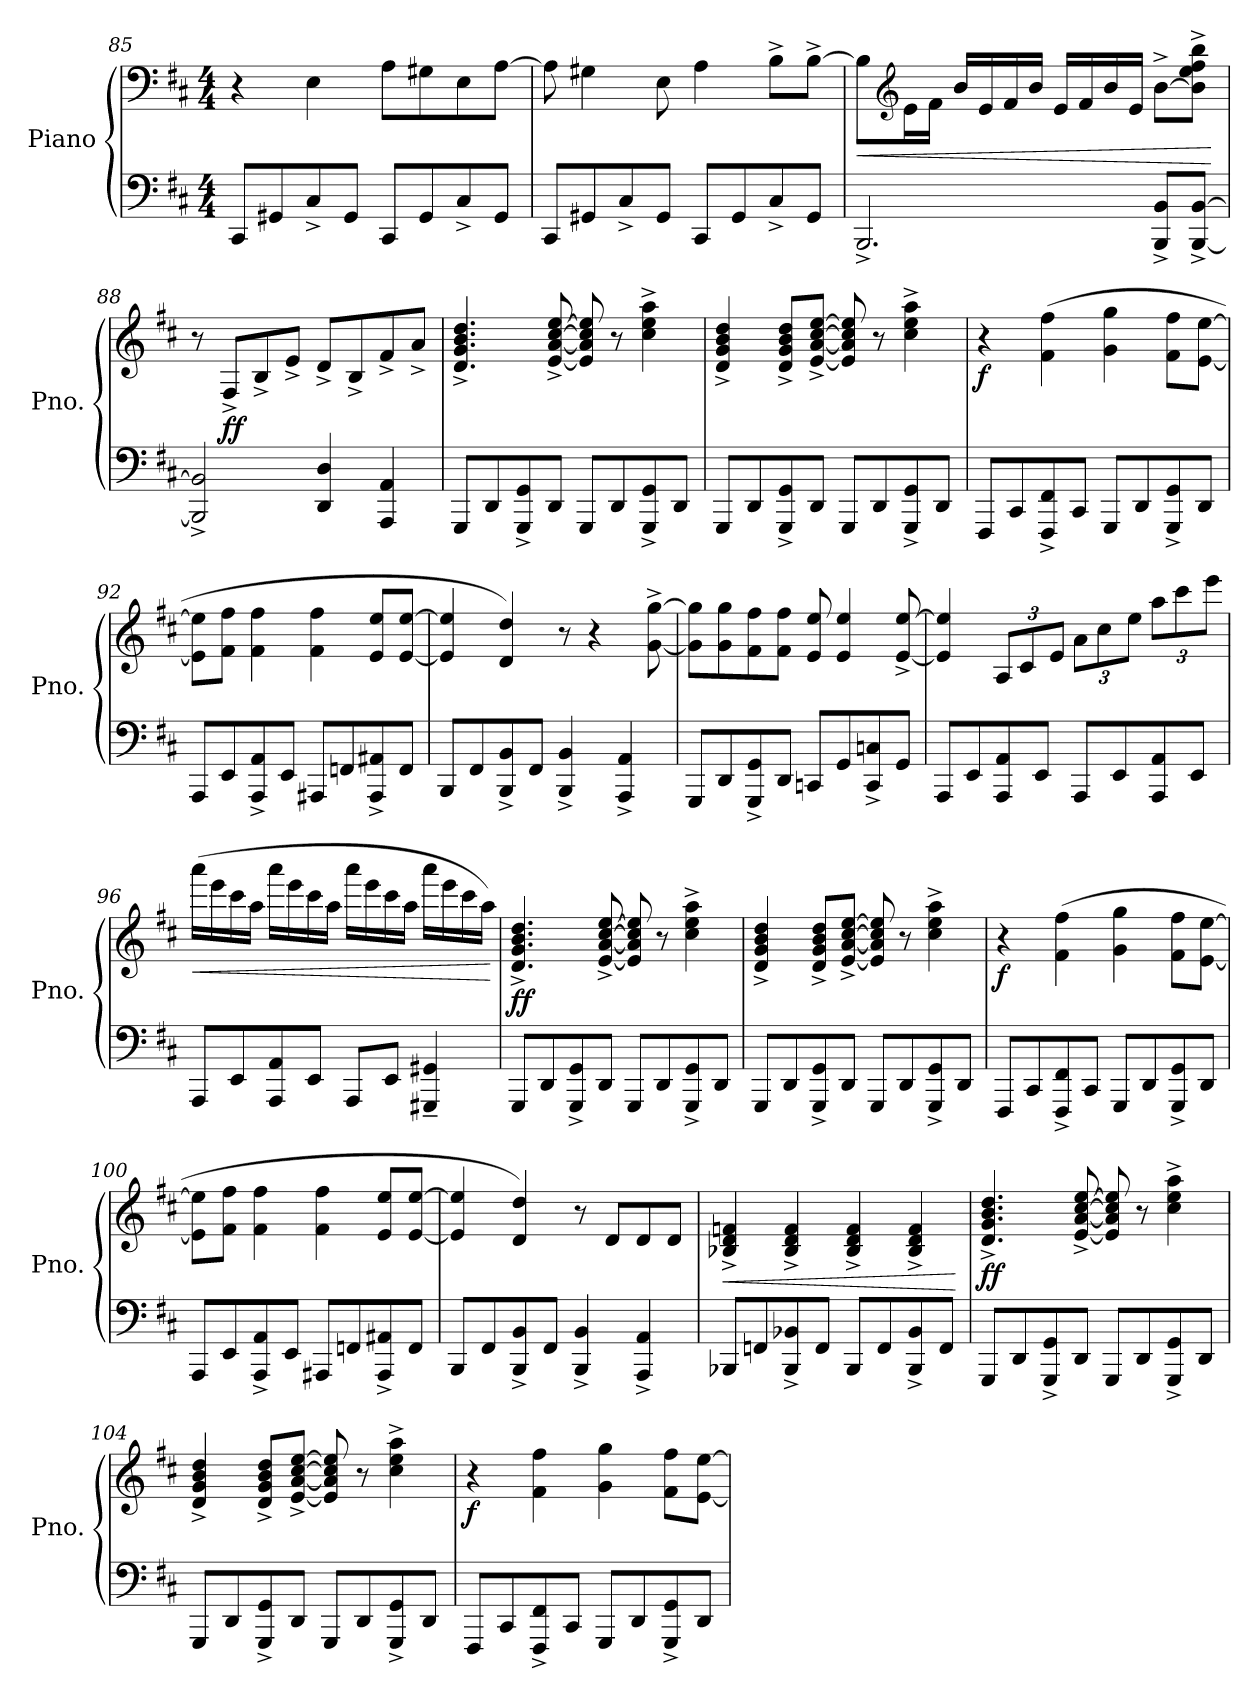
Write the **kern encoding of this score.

**kern	**kern	**dynam
*part1	*part1	*part1
*staff2	*staff1	*staff1/2
*I"Piano	*	*
*I'Pno.	*	*
!!LO:LB:g=z
*clefF4	*clefF4	*
*k[f#c#]	*k[f#c#]	*
*M4/4	*M4/4	*
=85	=85	=85
8CC#/L	4r	.
8GG#X/	.	.
8C#^/	4E\	.
8GG#/J	.	.
8CC#/L	8A\L	.
8GG#/	8G#X\	.
8C#^/	8E\	.
8GG#/J	[8A\J	.
=86	=86	=86
8CC#/L	8A\]	.
8GG#X/	4G#X\	.
8C#^/	.	.
8GG#/J	8E\	.
8CC#/L	4A\	.
8GG#/	.	.
8C#^/	8B^\L	.
8GG#/J	[8B^\J	.
=87	=87	=87
!	!	!LO:HP:b
2.BBB^/	8B\L]	<
*	*clefG2	*
.	16e\L	.
.	16f#\JJ	.
.	16b/LL	.
.	16e/	.
.	16f#/	.
.	16b/JJ	.
.	16e/LL	.
.	16f#/	.
.	16b/	.
.	16e/JJ	.
8BBB/^ 8BB/^L	[8b^\L	.
[8BBB/^ [8BB/^J	8b\]^ 8ee\^ 8ff#\^ 8bb\^J	.
.	.	[
!!LO:PB:g=z
=88	=88	=88
2BBB/]^ 2BB/]^	8r	.
!	!	!LO:DY:b
.	8F#^/L	ff
.	8B^/	.
.	8e^/J	.
4DD/ 4D/	8d^/L	.
.	8B^/	.
4AAA/ 4AA/	8f#^/	.
.	8a^/J	.
=89	=89	=89
8GGG/L	4.d/^ 4.g/^ 4.b/^ 4.dd/^	.
8DD/	.	.
8GGG/^ 8GG/^	.	.
8DD/J	[8e/^ [8a/^ [8cc#/^ [8ee/^	.
8GGG/L	8e/] 8a/] 8cc#/] 8ee/]	.
8DD/	8r	.
8GGG/^ 8GG/^	4cc#\^ 4ee\^ 4aa\^	.
8DD/J	.	.
=90	=90	=90
8GGG/L	4d/^ 4g/^ 4b/^ 4dd/^	.
8DD/	.	.
8GGG/^ 8GG/^	8d/^ 8g/^ 8b/^ 8dd/^L	.
8DD/J	[8e/^ [8a/^ [8cc#/^ [8ee/^J	.
8GGG/L	8e/] 8a/] 8cc#/] 8ee/]	.
8DD/	8r	.
8GGG/^ 8GG/^	4cc#\^ 4ee\^ 4aa\^	.
8DD/J	.	.
=91	=91	=91
!	!	!LO:DY:b
8FFF#/L	4r	f
8CC#/	.	.
8FFF#/^ 8FF#/^	(4f#\ 4ff#\	.
8CC#/J	.	.
8GGG/L	4g\ 4gg\	.
8DD/	.	.
8GGG/^ 8GG/^	8f#\ 8ff#\L	.
8DD/J	[8e\ [8ee\J	.
!!LO:LB:g=z
=92	=92	=92
8AAA/L	8e\] 8ee\]L	.
8EE/	8f#\ 8ff#\J	.
8AAA/^ 8AA/^	4f#\ 4ff#\	.
8EE/J	.	.
8AAA#X/L	4f#\ 4ff#\	.
8FFn/	.	.
8AAA#/^ 8AA#X/^	8e/ 8ee/L	.
8FF/J	[8e/ [8ee/J	.
=93	=93	=93
8BBB/L	4e/] 4ee/]	.
8FF#/	.	.
8BBB/^ 8BB/^	4d/ 4dd/)	.
8FF#/J	.	.
4BBB/^ 4BB/^	8r	.
.	4r	.
4AAA/^ 4AA/^	.	.
.	[8g\^ [8gg\^	.
=94	=94	=94
8GGG/L	8g\] 8gg\]L	.
8DD/	8g\ 8gg\	.
8GGG/^ 8GG/^	8f#\ 8ff#\	.
8DD/J	8f#\ 8ff#\J	.
8CCn/L	8e/ 8ee/	.
8GG/	4e/ 4ee/	.
8CC/^ 8Cn/^	.	.
8GG/J	[8e/^ [8ee/^	.
=95	=95	=95
8AAA/L	4e/] 4ee/]	.
8EE/	.	.
*	*Xbrackettup	*
8AAA/ 8AA/	12A/L	.
.	12c#/	.
8EE/J	.	.
.	12e/J	.
8AAA/L	12a\L	.
.	12cc#\	.
8EE/	.	.
.	12ee\J	.
8AAA/ 8AA/	12aa\L	.
.	12ccc#\	.
8EE/J	.	.
.	12eee\J	.
!!LO:LB:g=z
=96	=96	=96
!	!	!LO:HP:b
8AAA/L	(16aaa\LL	<
.	16eee\	.
8EE/	16ccc#\	.
.	16aa\JJ	.
8AAA/ 8AA/	16aaa\LL	.
.	16eee\	.
8EE/J	16ccc#\	.
.	16aa\JJ	.
8AAA/L	16aaa\LL	.
.	16eee\	.
8EE/J	16ccc#\	.
.	16aa\JJ	.
4GGG#X/~ 4GG#X/~	16aaa\LL	.
.	16eee\	.
.	16ccc#\	.
.	16aa\JJ)	.
.	.	[
=97	=97	=97
!	!	!LO:DY:b
8GGG/L	4.d/^ 4.g/^ 4.b/^ 4.dd/^	ff
8DD/	.	.
8GGG/^ 8GG/^	.	.
8DD/J	[8e/^ [8a/^ [8cc#/^ [8ee/^	.
8GGG/L	8e/] 8a/] 8cc#/] 8ee/]	.
8DD/	8r	.
8GGG/^ 8GG/^	4cc#\^ 4ee\^ 4aa\^	.
8DD/J	.	.
=98	=98	=98
8GGG/L	4d/^ 4g/^ 4b/^ 4dd/^	.
8DD/	.	.
8GGG/^ 8GG/^	8d/^ 8g/^ 8b/^ 8dd/^L	.
8DD/J	[8e/^ [8a/^ [8cc#/^ [8ee/^J	.
8GGG/L	8e/] 8a/] 8cc#/] 8ee/]	.
8DD/	8r	.
8GGG/^ 8GG/^	4cc#\^ 4ee\^ 4aa\^	.
8DD/J	.	.
!!LO:LB:g=z
=99	=99	=99
!	!	!LO:DY:b
8FFF#/L	4r	f
8CC#/	.	.
8FFF#/^ 8FF#/^	(4f#\ 4ff#\	.
8CC#/J	.	.
8GGG/L	4g\ 4gg\	.
8DD/	.	.
8GGG/^ 8GG/^	8f#\ 8ff#\L	.
8DD/J	[8e\ [8ee\J	.
=100	=100	=100
8AAA/L	8e\] 8ee\]L	.
8EE/	8f#\ 8ff#\J	.
8AAA/^ 8AA/^	4f#\ 4ff#\	.
8EE/J	.	.
8AAA#X/L	4f#\ 4ff#\	.
8FFn/	.	.
8AAA#/^ 8AA#X/^	8e/ 8ee/L	.
8FF/J	[8e/ [8ee/J	.
=101	=101	=101
8BBB/L	4e/] 4ee/]	.
8FF#/	.	.
8BBB/^ 8BB/^	4d/ 4dd/)	.
8FF#/J	.	.
4BBB/^ 4BB/^	8r	.
.	8d/L	.
4AAA/^ 4AA/^	8d/	.
.	8d/J	.
=102	=102	=102
!	!	!LO:HP:b
8BBB-X/L	4B-X/^ 4d/^ 4fn/^	<
8FFn/	.	.
8BBB-/^ 8BB-X/^	4B-/^ 4d/^ 4f/^	.
8FF/J	.	.
8BBB-/L	4B-/^ 4d/^ 4f/^	.
8FF/	.	.
8BBB-/^ 8BB-/^	4B-/^ 4d/^ 4f/^	.
8FF/J	.	.
.	.	[
!!LO:LB:g=z
=103	=103	=103
!	!	!LO:DY:b
8GGG/L	4.d/^ 4.g/^ 4.b/^ 4.dd/^	ff
8DD/	.	.
8GGG/^ 8GG/^	.	.
8DD/J	[8e/^ [8a/^ [8cc#/^ [8ee/^	.
8GGG/L	8e/] 8a/] 8cc#/] 8ee/]	.
8DD/	8r	.
8GGG/^ 8GG/^	4cc#\^ 4ee\^ 4aa\^	.
8DD/J	.	.
=104	=104	=104
8GGG/L	4d/^ 4g/^ 4b/^ 4dd/^	.
8DD/	.	.
8GGG/^ 8GG/^	8d/^ 8g/^ 8b/^ 8dd/^L	.
8DD/J	[8e/^ [8a/^ [8cc#/^ [8ee/^J	.
8GGG/L	8e/] 8a/] 8cc#/] 8ee/]	.
8DD/	8r	.
8GGG/^ 8GG/^	4cc#\^ 4ee\^ 4aa\^	.
8DD/J	.	.
=105	=105	=105
!	!	!LO:DY:b
8FFF#/L	4r	f
8CC#/	.	.
8FFF#/^ 8FF#/^	4f#\ 4ff#\	.
8CC#/J	.	.
8GGG/L	4g\ 4gg\	.
8DD/	.	.
8GGG/^ 8GG/^	8f#\ 8ff#\L	.
8DD/J	[8e\ [8ee\J	.
=	=	=
*-	*-	*-
